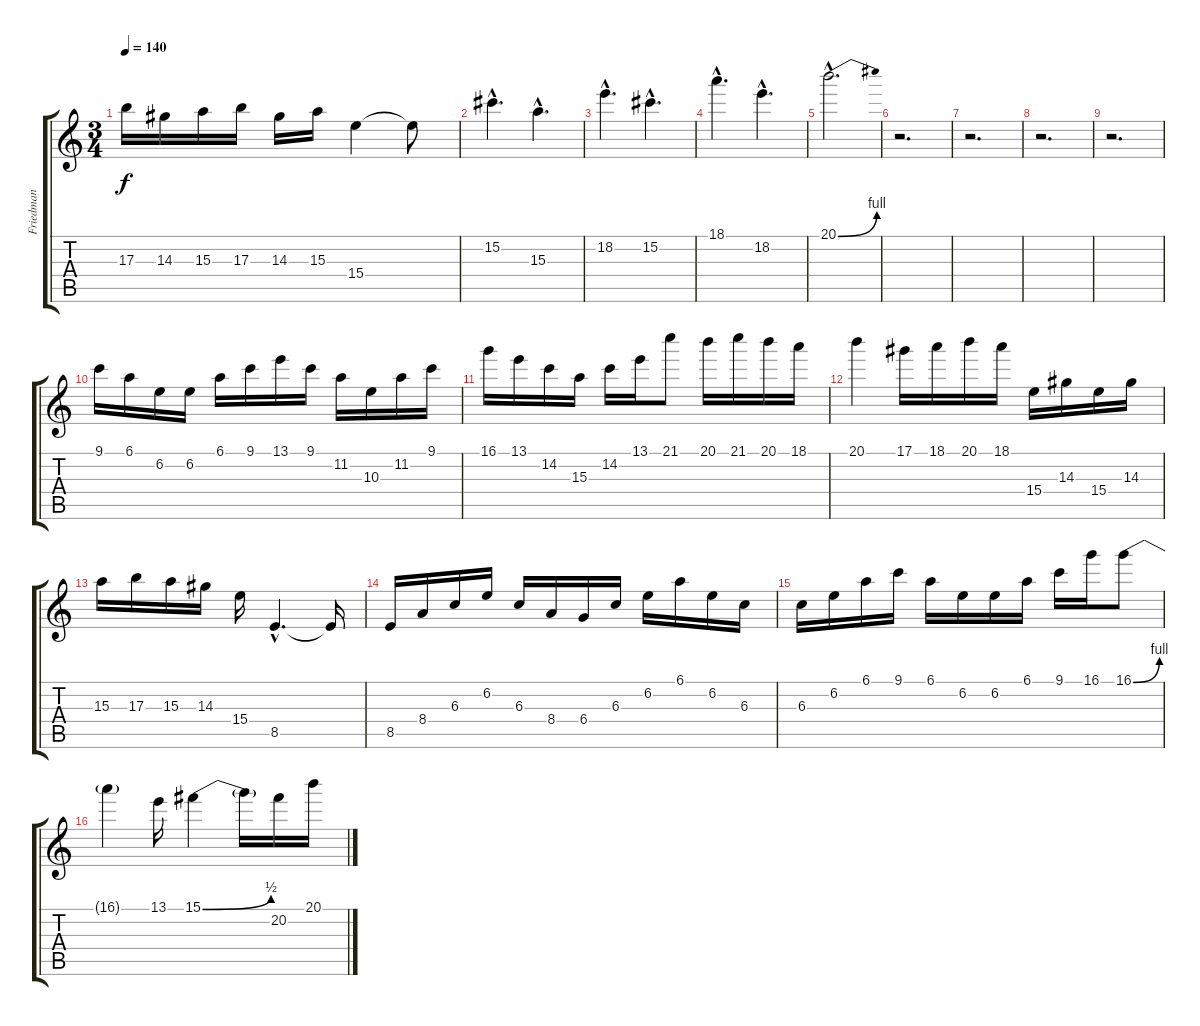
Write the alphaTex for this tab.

\track ("Friedman" "Friedman") {instrument distortionguitar}
\staff {score tabs}
\tuning (Eb4 Bb3 Gb3 Db3 Ab2 Eb2) {hide}
\ts (3 4)
\tempo 140
\clef g2
\ks c
17.3.16{dy f} 14.3.16 15.3.16 17.3.16 14.3.16 15.3.16 15.4.4 15.4{t}.8 |
15.2{hac}.4{d} 15.3{hac}.4{d} |
18.2{hac}.4{d} 15.2{hac}.4{d} |
18.1{hac}.4{d} 18.2{hac}.4{d} |
20.1{be (bend 0 0 60 4) hac}.2{d} |
r.2{d} |
r.2{d} |
r.2{d} |
r.2{d} |
9.1.16 6.1.16 6.2.16 6.2.16 6.1.16 9.1.16 13.1.16 9.1.16 11.2.16 10.3.16 11.2.16 9.1.16 |
16.1.16 13.1.16 14.2.16 15.3.16 14.2.16 13.1.16 21.1.8 20.1.16 21.1.16 20.1.16 18.1.16 |
20.1.4 17.1.16 18.1.16 20.1.16 18.1.16 15.4.16 14.3.16 15.4.16 14.3.16 |
15.3.16 17.3.16 15.3.16 14.3.16 15.4.16 8.5{hac}.4{d} 8.5{t}.16 |
8.5.16 8.4.16 6.3.16 6.2.16 6.3.16 8.4.16 6.4.16 6.3.16 6.2.16 6.1.16 6.2.16 6.3.16 |
6.3.16 6.2.16 6.1.16 9.1.16 6.1.16 6.2.16 6.2.16 6.1.16 9.1.16 16.1.16 16.1{be (bend 0 0 60 4)}.8 |
16.1{t}.4 13.1.16 15.1{be (bend 0 0 60 2)}.4 15.1{t}.16 20.2.16 20.1.16
